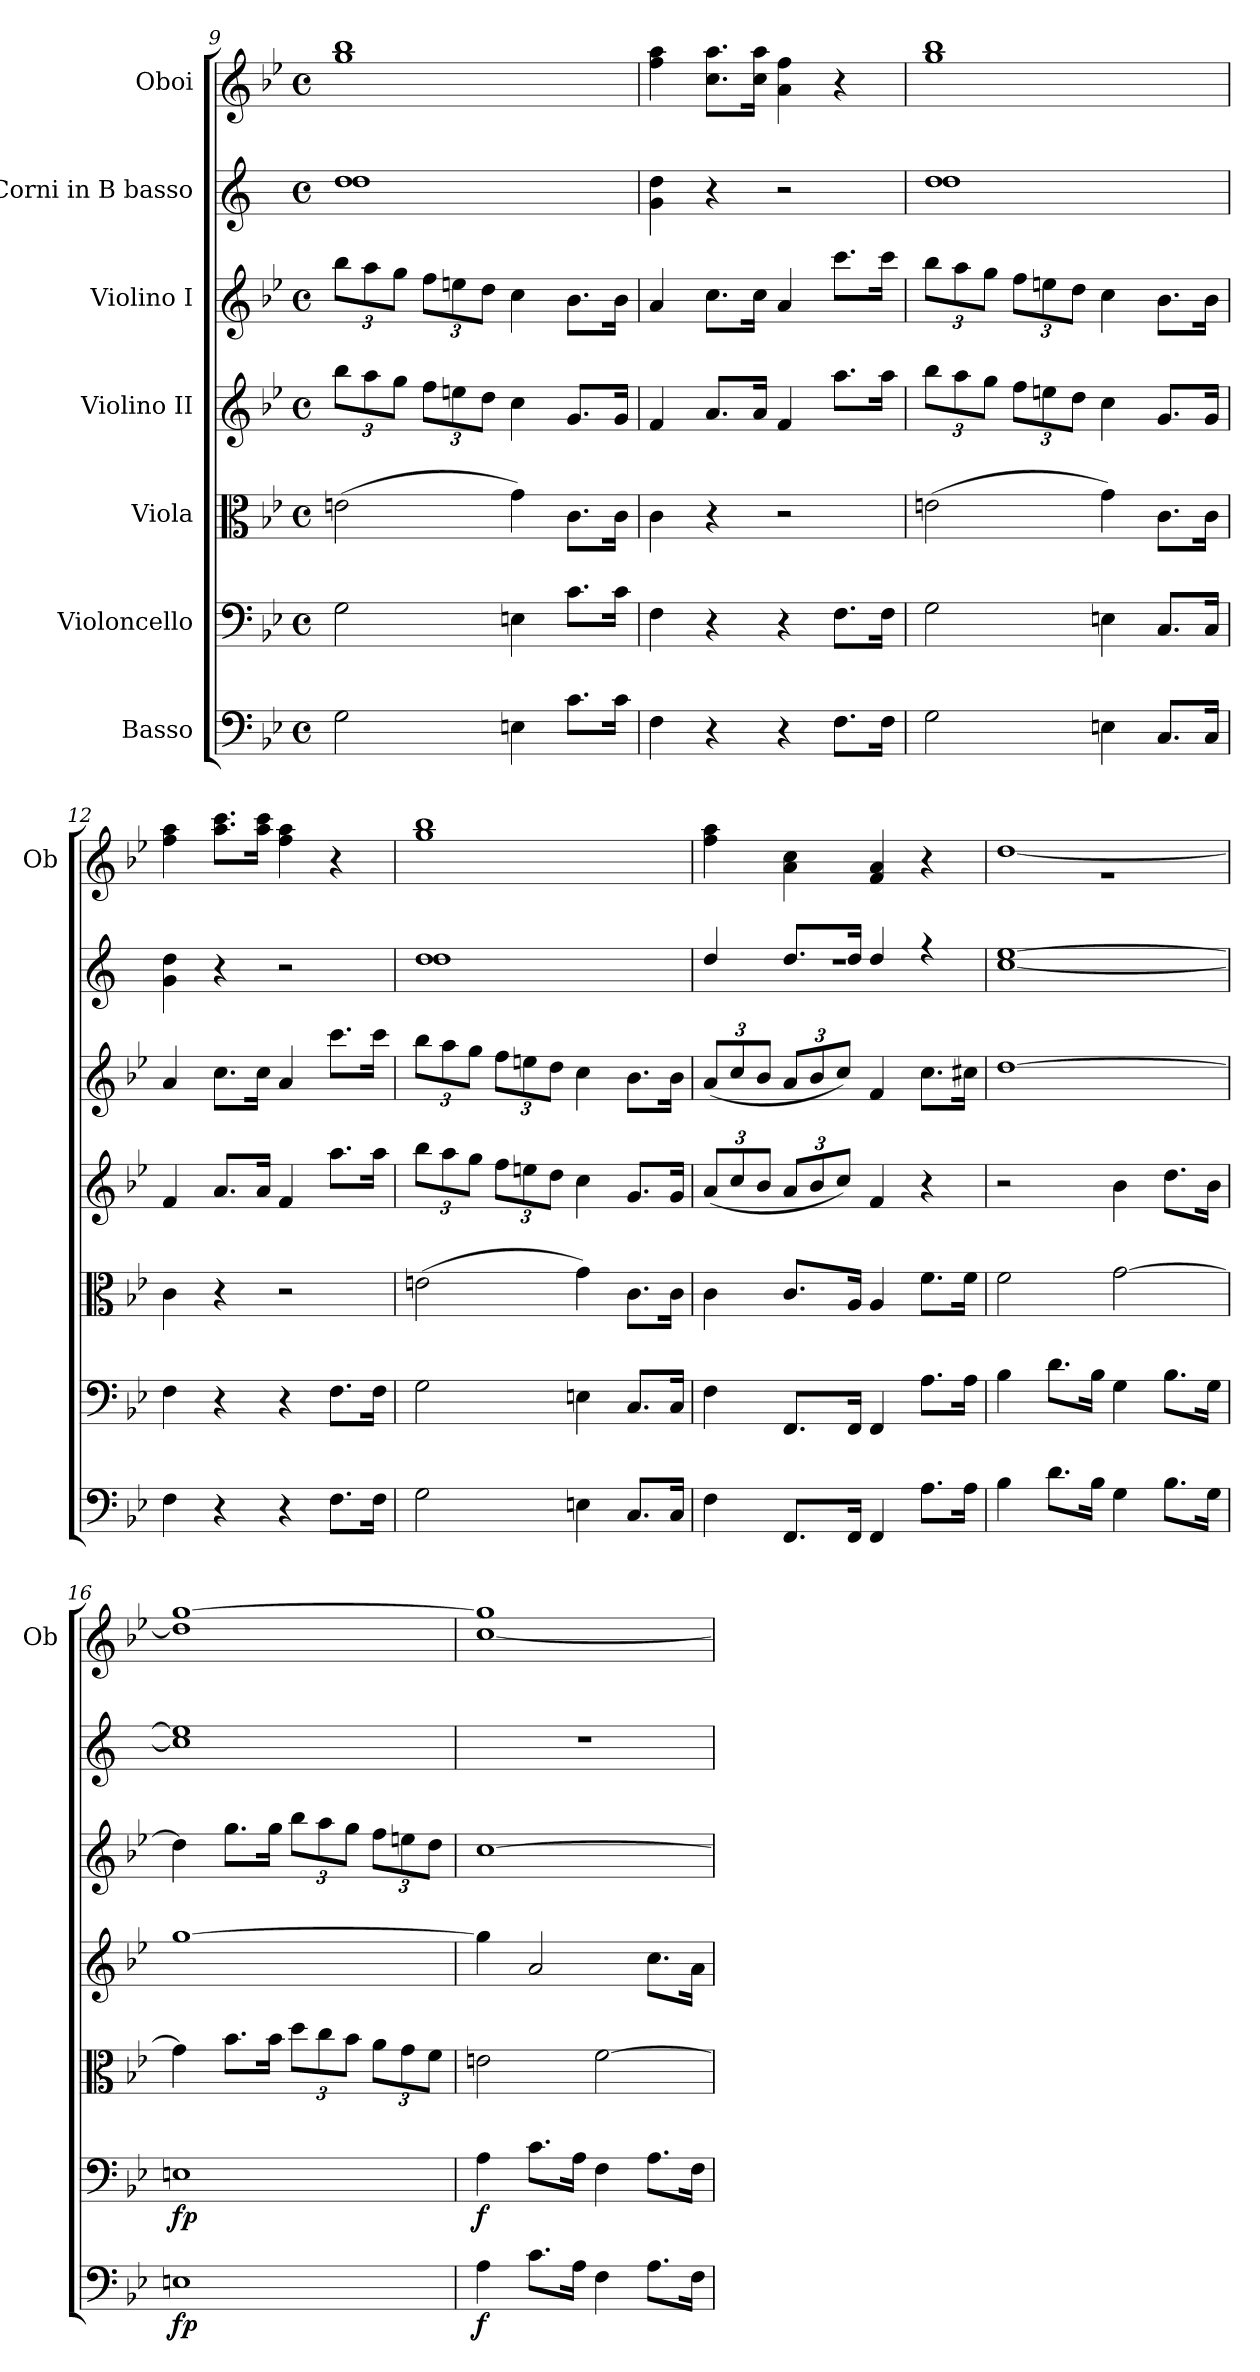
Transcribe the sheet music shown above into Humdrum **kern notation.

**kern	**dynam	**kern	**dynam	**kern	**kern	**kern	**kern	**kern
*part7	*part7	*part6	*part6	*part5	*part4	*part3	*part2	*part1
*staff7	*staff7	*staff6	*staff6	*staff5	*staff4	*staff3	*staff2	*staff1
*I"Basso	*	*I"Violoncello	*	*I"Viola	*I"Violino II	*I"Violino I	*I"Corni in B basso	*I"Oboi
*	*	*	*	*	*	*	*	*I'Ob
*clefF4	*	*clefF4	*	*clefC3	*clefG2	*clefG2	*clefG2	*clefG2
*ITrd7c12	*	*	*	*	*	*	*ITrd4c7	*
*k[b-e-]	*	*k[b-e-]	*	*k[b-e-]	*k[b-e-]	*k[b-e-]	*k[b-]	*k[b-e-]
*M4/4	*	*M4/4	*	*M4/4	*M4/4	*M4/4	*M4/4	*M4/4
*met(c)	*	*met(c)	*	*met(c)	*met(c)	*met(c)	*met(c)	*met(c)
*	*	*	*	*	*Xbrackettup	*Xbrackettup	*	*
=9	=9	=9	=9	=9	=9	=9	=9	=9
*	*	*	*	*	*	*	*^	*
2GG\	.	2G\	.	(>2en\	12bb-\L	12bb-\L	1g	1g	1gg 1bb-
.	.	.	.	.	12aa\	12aa\	.	.	.
.	.	.	.	.	12gg\J	12gg\J	.	.	.
.	.	.	.	.	12ff\L	12ff\L	.	.	.
.	.	.	.	.	12een\	12een\	.	.	.
.	.	.	.	.	12dd\J	12dd\J	.	.	.
4EEn\	.	4En\	.	4g\)	4cc\	4cc\	.	.	.
8.C\L	.	8.c\L	.	8.c\L	8.g/L	8.b-\L	.	.	.
16C\Jk	.	16c\Jk	.	16c\Jk	16g/Jk	16b-\Jk	.	.	.
*	*	*	*	*	*	*	*v	*v	*
=10	=10	=10	=10	=10	=10	=10	=10	=10
4FF\	.	4F\	.	4c\	4f/	4a/	4c\ 4g\	4ff\ 4aa\
4r	.	4r	.	4r	8.a/L	8.cc\L	4r	8.cc\ 8.aa\L
.	.	.	.	.	16a/Jk	16cc\Jk	.	16cc\ 16aa\Jk
4r	.	4r	.	2r	4f/	4a/	2r	4a\ 4ff\
8.FF\L	.	8.F\L	.	.	8.aa\L	8.ccc\L	.	4r
16FF\Jk	.	16F\Jk	.	.	16aa\Jk	16ccc\Jk	.	.
!!LO:PB:g=z
=11	=11	=11	=11	=11	=11	=11	=11	=11
*	*	*	*	*	*	*	*^	*
2GG\	.	2G\	.	(>2en\	12bb-\L	12bb-\L	1g	1g	1gg 1bb-
.	.	.	.	.	12aa\	12aa\	.	.	.
.	.	.	.	.	12gg\J	12gg\J	.	.	.
.	.	.	.	.	12ff\L	12ff\L	.	.	.
.	.	.	.	.	12een\	12een\	.	.	.
.	.	.	.	.	12dd\J	12dd\J	.	.	.
4EEn\	.	4En\	.	4g\)	4cc\	4cc\	.	.	.
8.CC/L	.	8.C/L	.	8.c\L	8.g/L	8.b-\L	.	.	.
16CC/Jk	.	16C/Jk	.	16c\Jk	16g/Jk	16b-\Jk	.	.	.
*	*	*	*	*	*	*	*v	*v	*
=12	=12	=12	=12	=12	=12	=12	=12	=12
4FF\	.	4F\	.	4c\	4f/	4a/	4c\ 4g\	4ff\ 4aa\
4r	.	4r	.	4r	8.a/L	8.cc\L	4r	8.aa\ 8.ccc\L
.	.	.	.	.	16a/Jk	16cc\Jk	.	16aa\ 16ccc\Jk
4r	.	4r	.	2r	4f/	4a/	2r	4ff\ 4aa\
8.FF\L	.	8.F\L	.	.	8.aa\L	8.ccc\L	.	4r
16FF\Jk	.	16F\Jk	.	.	16aa\Jk	16ccc\Jk	.	.
=13	=13	=13	=13	=13	=13	=13	=13	=13
*	*	*	*	*	*	*	*^	*
2GG\	.	2G\	.	(>2en\	12bb-\L	12bb-\L	1g	1g	1gg 1bb-
.	.	.	.	.	12aa\	12aa\	.	.	.
.	.	.	.	.	12gg\J	12gg\J	.	.	.
.	.	.	.	.	12ff\L	12ff\L	.	.	.
.	.	.	.	.	12een\	12een\	.	.	.
.	.	.	.	.	12dd\J	12dd\J	.	.	.
4EEn\	.	4En\	.	4g\)	4cc\	4cc\	.	.	.
8.CC/L	.	8.C/L	.	8.c\L	8.g/L	8.b-\L	.	.	.
16CC/Jk	.	16C/Jk	.	16c\Jk	16g/Jk	16b-\Jk	.	.	.
=14	=14	=14	=14	=14	=14	=14	=14	=14	=14
4FF\	.	4F\	.	4c\	(<12a/L	(<12a/L	4g/	1rdd	4ff\ 4aa\
.	.	.	.	.	12cc/	12cc/	.	.	.
.	.	.	.	.	12b-/J	12b-/J	.	.	.
8.FFF/L	.	8.FF/L	.	8.c/L	12a/L	12a/L	8.g/L	.	4a\ 4cc\
.	.	.	.	.	12b-/	12b-/	.	.	.
.	.	.	.	.	12cc/J)	12cc/J)	.	.	.
16FFF/Jk	.	16FF/Jk	.	16A/Jk	.	.	16g/Jk	.	.
4FFF/	.	4FF/	.	4A/	4f/	4f/	4g/	.	4f/ 4a/
8.AA\L	.	8.A\L	.	8.f\L	4r	8.cc\L	4r	.	4r
16AA\Jk	.	16A\Jk	.	16f\Jk	.	16cc#X\Jk	.	.	.
*	*	*	*	*	*	*	*v	*v	*
=15	=15	=15	=15	=15	=15	=15	=15	=15
*	*	*	*	*	*	*	*	*^
4BB-\	.	4B-\	.	2f\	2r	[1dd	[1f [1a	1rg	[1dd
8.D\L	.	8.d\L	.	.	.	.	.	.	.
16BB-\Jk	.	16B-\Jk	.	.	.	.	.	.	.
4GG\	.	4G\	.	[2g\	4b-\	.	.	.	.
8.BB-\L	.	8.B-\L	.	.	8.dd\L	.	.	.	.
16GG\Jk	.	16G\Jk	.	.	16b-\Jk	.	.	.	.
*	*	*	*	*	*	*	*	*v	*v
=16	=16	=16	=16	=16	=16	=16	=16	=16
!	!LO:DY:b	!	!LO:DY:b	!	!	!	!	!
1EEn	fp	1En	fp	4g\]	[1gg	4dd\]	1f] 1a]	1dd] [1gg
.	.	.	.	8.b-\L	.	8.gg\L	.	.
.	.	.	.	16b-\Jk	.	16gg\Jk	.	.
*	*	*	*	*Xbrackettup	*	*	*	*
.	.	.	.	12dd\L	.	12bb-\L	.	.
.	.	.	.	12cc\	.	12aa\	.	.
.	.	.	.	12b-\J	.	12gg\J	.	.
.	.	.	.	12a\L	.	12ff\L	.	.
.	.	.	.	12g\	.	12een\	.	.
.	.	.	.	12f\J	.	12dd\J	.	.
!!LO:LB:g=z
=17	=17	=17	=17	=17	=17	=17	=17	=17
!	!LO:DY:b	!	!LO:DY:b	!	!	!	!	!
4AA\	f	4A\	f	2en\	4gg\]	[1cc	1r	[1cc 1gg]
8.C\L	.	8.c\L	.	.	2a/	.	.	.
16AA\Jk	.	16A\Jk	.	.	.	.	.	.
4FF\	.	4F\	.	[2f\	.	.	.	.
8.AA\L	.	8.A\L	.	.	8.cc\L	.	.	.
16FF\Jk	.	16F\Jk	.	.	16a\Jk	.	.	.
=	=	=	=	=	=	=	=	=
*-	*-	*-	*-	*-	*-	*-	*-	*-
